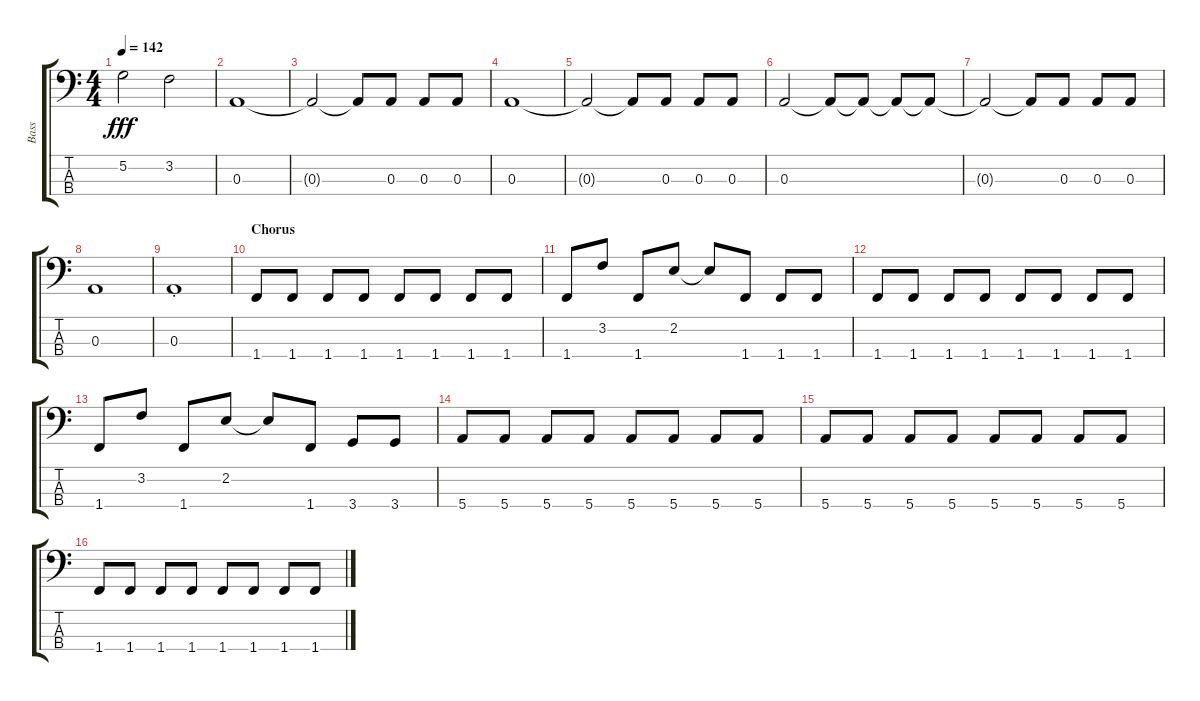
\track ("Bass" "Bass") {instrument electricbasspick}
\staff {score tabs}
\tuning (G2 D2 A1 E1) {hide}
\ts (4 4)
\tempo 142
\clef f4
\ks c
5.2.2{dy fff} 3.2.2 |
0.3.1 |
0.3{t}.2 0.3{t}.8 0.3.8 0.3.8 0.3.8 |
0.3.1 |
0.3{t}.2 0.3{t}.8 0.3.8 0.3.8 0.3.8 |
0.3.2 0.3{t}.8 0.3{t}.8 0.3{t}.8 0.3{t}.8 |
0.3{t}.2 0.3{t}.8 0.3.8 0.3.8 0.3.8 |
0.3.1 |
0.3{st}.1 |
\section ("" "Chorus")
1.4.8 1.4.8 1.4.8 1.4.8 1.4.8 1.4.8 1.4.8 1.4.8 |
1.4.8 3.2.8 1.4.8 2.2.8 2.2{t}.8 1.4.8 1.4.8 1.4.8 |
1.4.8 1.4.8 1.4.8 1.4.8 1.4.8 1.4.8 1.4.8 1.4.8 |
1.4.8 3.2.8 1.4.8 2.2.8 2.2{t}.8 1.4.8 3.4.8 3.4.8 |
5.4.8 5.4.8 5.4.8 5.4.8 5.4.8 5.4.8 5.4.8 5.4.8 |
5.4.8 5.4.8 5.4.8 5.4.8 5.4.8 5.4.8 5.4.8 5.4.8 |
1.4.8 1.4.8 1.4.8 1.4.8 1.4.8 1.4.8 1.4.8 1.4.8
